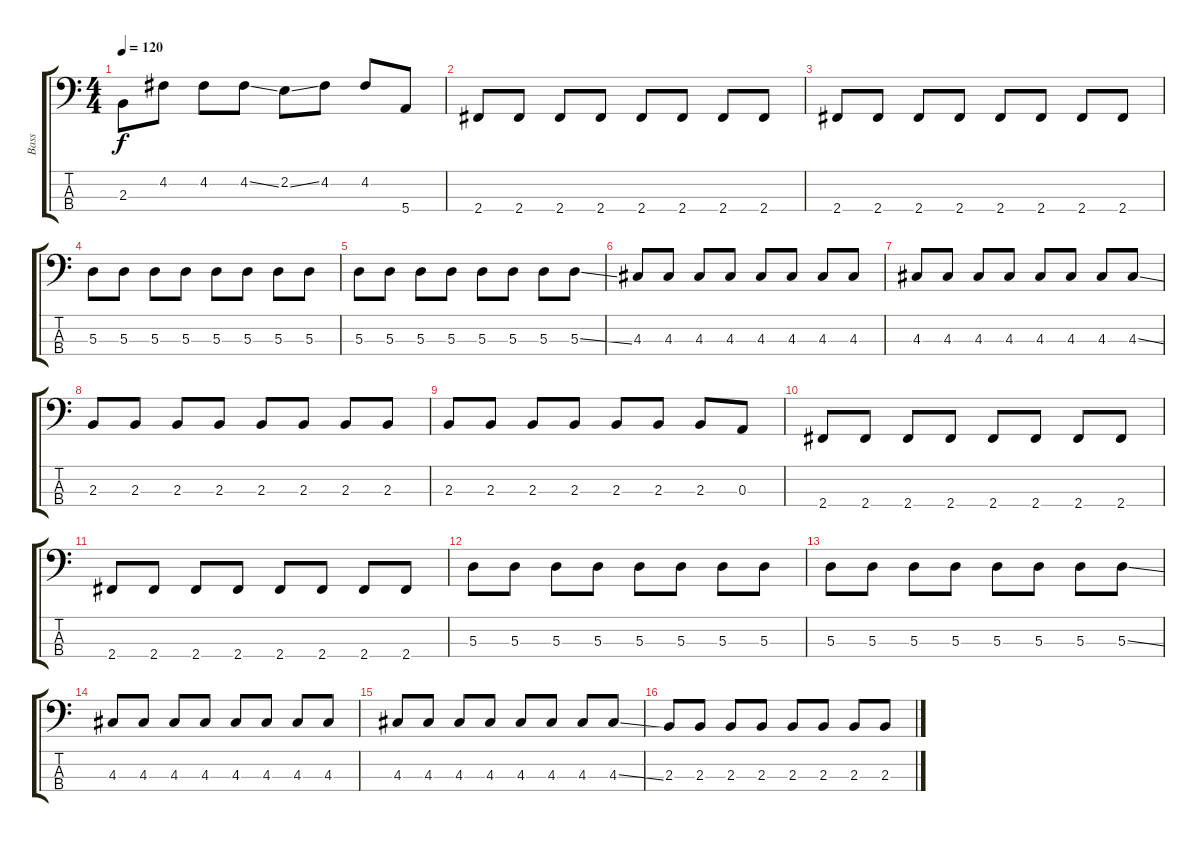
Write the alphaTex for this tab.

\track ("Bass" "Bass") {instrument synthbass2}
\staff {score tabs}
\tuning (G2 D2 A1 E1) {hide}
\ts (4 4)
\tempo 120
\clef f4
\ks c
2.3.8{dy f} 4.2.8 4.2.8 4.2{ss}.8 2.2{ss}.8 4.2.8 4.2.8 5.4.8 |
2.4.8 2.4.8 2.4.8 2.4.8 2.4.8 2.4.8 2.4.8 2.4.8 |
2.4.8 2.4.8 2.4.8 2.4.8 2.4.8 2.4.8 2.4.8 2.4.8 |
5.3.8 5.3.8 5.3.8 5.3.8 5.3.8 5.3.8 5.3.8 5.3.8 |
5.3.8 5.3.8 5.3.8 5.3.8 5.3.8 5.3.8 5.3.8 5.3{ss}.8 |
4.3.8 4.3.8 4.3.8 4.3.8 4.3.8 4.3.8 4.3.8 4.3.8 |
4.3.8 4.3.8 4.3.8 4.3.8 4.3.8 4.3.8 4.3.8 4.3{ss}.8 |
2.3.8 2.3.8 2.3.8 2.3.8 2.3.8 2.3.8 2.3.8 2.3.8 |
2.3.8 2.3.8 2.3.8 2.3.8 2.3.8 2.3.8 2.3.8 0.3.8 |
2.4.8 2.4.8 2.4.8 2.4.8 2.4.8 2.4.8 2.4.8 2.4.8 |
2.4.8 2.4.8 2.4.8 2.4.8 2.4.8 2.4.8 2.4.8 2.4.8 |
5.3.8 5.3.8 5.3.8 5.3.8 5.3.8 5.3.8 5.3.8 5.3.8 |
5.3.8 5.3.8 5.3.8 5.3.8 5.3.8 5.3.8 5.3.8 5.3{ss}.8 |
4.3.8 4.3.8 4.3.8 4.3.8 4.3.8 4.3.8 4.3.8 4.3.8 |
4.3.8 4.3.8 4.3.8 4.3.8 4.3.8 4.3.8 4.3.8 4.3{ss}.8 |
2.3.8 2.3.8 2.3.8 2.3.8 2.3.8 2.3.8 2.3.8 2.3.8
